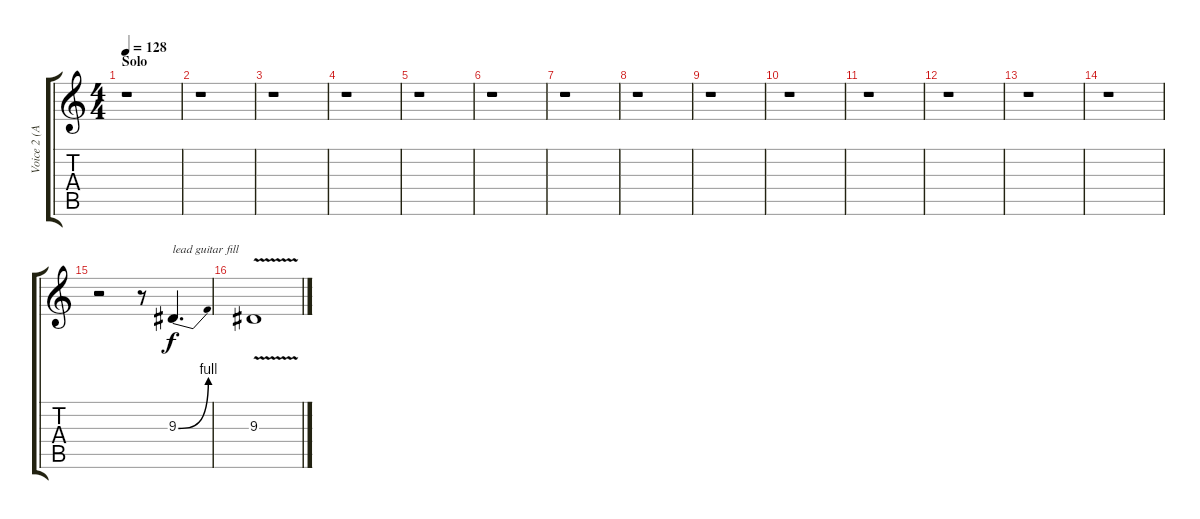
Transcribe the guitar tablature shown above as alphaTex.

\track ("Voice 2 (Axl, Izzy, Duff)" "Voice 2 (A") {instrument lead2sawtooth}
\staff {score tabs}
\tuning (Eb4 Bb3 Gb3 Db3 Ab2 Eb2) {hide}
\ts (4 4)
\section ("" "Solo")
\tempo 128
\clef g2
\ks c
r.1{dy f} |
r.1 |
r.1 |
r.1 |
r.1 |
r.1 |
r.1 |
r.1 |
r.1 |
r.1 |
r.1 |
r.1 |
r.1 |
r.1 |
r.2{volume 16 instrument distortionguitar} r.8 9.3{be (bend 0 0 60 4)}.4{d txt "lead guitar fill"} |
9.3{v}.1
